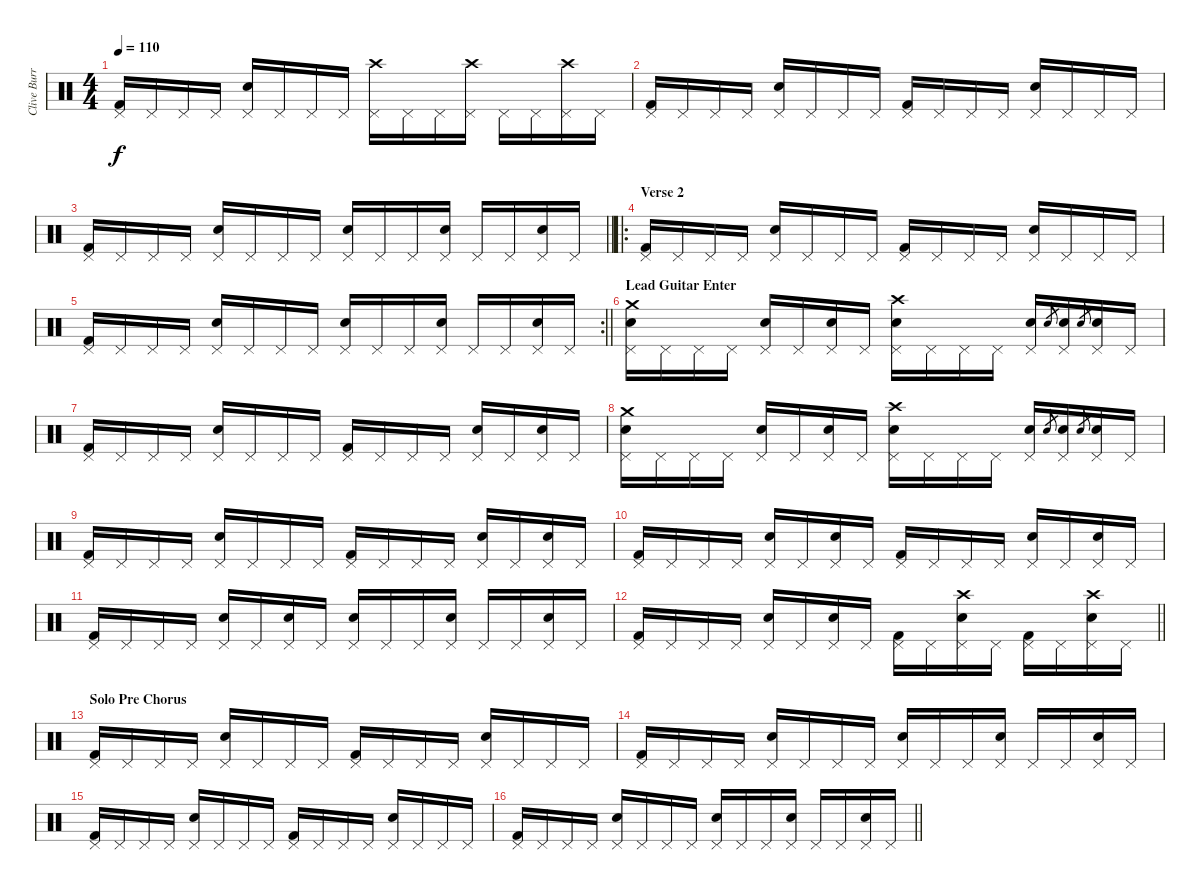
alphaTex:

\track ("Clive Burr" "Clive Burr") {instrument percussion}
\staff {score}
\articulation defaults
\ts (4 4)
\tempo 110
\clef neutral
\ks c
("Pedal Hi-Hat (hit)" "Kick (hit) 2").16{dy f} "Pedal Hi-Hat (hit)".16 "Pedal Hi-Hat (hit)".16 "Pedal Hi-Hat (hit)".16 ("Pedal Hi-Hat (hit)" "Snare (hit) 2").16 "Pedal Hi-Hat (hit)".16 "Pedal Hi-Hat (hit)".16 "Pedal Hi-Hat (hit)".16 ("Pedal Hi-Hat (hit)" "Crash high (hit)").16 "Pedal Hi-Hat (hit)".16 "Pedal Hi-Hat (hit)".16 ("Pedal Hi-Hat (hit)" "Crash high (hit)").16 "Pedal Hi-Hat (hit)".16 "Pedal Hi-Hat (hit)".16 ("Pedal Hi-Hat (hit)" "Crash high (hit)").16 "Pedal Hi-Hat (hit)".16 |
("Pedal Hi-Hat (hit)" "Kick (hit) 2").16 "Pedal Hi-Hat (hit)".16 "Pedal Hi-Hat (hit)".16 "Pedal Hi-Hat (hit)".16 ("Pedal Hi-Hat (hit)" "Snare (hit) 2").16 "Pedal Hi-Hat (hit)".16 "Pedal Hi-Hat (hit)".16 "Pedal Hi-Hat (hit)".16 ("Pedal Hi-Hat (hit)" "Kick (hit) 2").16 "Pedal Hi-Hat (hit)".16 "Pedal Hi-Hat (hit)".16 "Pedal Hi-Hat (hit)".16 ("Pedal Hi-Hat (hit)" "Snare (hit) 2").16 "Pedal Hi-Hat (hit)".16 "Pedal Hi-Hat (hit)".16 "Pedal Hi-Hat (hit)".16 |
\barLineRight lightlight
("Pedal Hi-Hat (hit)" "Kick (hit) 2").16 "Pedal Hi-Hat (hit)".16 "Pedal Hi-Hat (hit)".16 "Pedal Hi-Hat (hit)".16 ("Pedal Hi-Hat (hit)" "Snare (hit) 2").16 "Pedal Hi-Hat (hit)".16 "Pedal Hi-Hat (hit)".16 "Pedal Hi-Hat (hit)".16 ("Pedal Hi-Hat (hit)" "Snare (hit) 2").16 "Pedal Hi-Hat (hit)".16 "Pedal Hi-Hat (hit)".16 ("Pedal Hi-Hat (hit)" "Snare (hit) 2").16 "Pedal Hi-Hat (hit)".16 "Pedal Hi-Hat (hit)".16 ("Pedal Hi-Hat (hit)" "Snare (hit) 2").16 "Pedal Hi-Hat (hit)".16 |
\ro
\section ("" "Verse 2")
("Pedal Hi-Hat (hit)" "Kick (hit) 2").16 "Pedal Hi-Hat (hit)".16 "Pedal Hi-Hat (hit)".16 "Pedal Hi-Hat (hit)".16 ("Pedal Hi-Hat (hit)" "Snare (hit) 2").16 "Pedal Hi-Hat (hit)".16 "Pedal Hi-Hat (hit)".16 "Pedal Hi-Hat (hit)".16 ("Pedal Hi-Hat (hit)" "Kick (hit) 2").16 "Pedal Hi-Hat (hit)".16 "Pedal Hi-Hat (hit)".16 "Pedal Hi-Hat (hit)".16 ("Pedal Hi-Hat (hit)" "Snare (hit) 2").16 "Pedal Hi-Hat (hit)".16 "Pedal Hi-Hat (hit)".16 "Pedal Hi-Hat (hit)".16 |
\rc 2
\barLineRight lightlight
("Pedal Hi-Hat (hit)" "Kick (hit) 2").16 "Pedal Hi-Hat (hit)".16 "Pedal Hi-Hat (hit)".16 "Pedal Hi-Hat (hit)".16 ("Pedal Hi-Hat (hit)" "Snare (hit) 2").16 "Pedal Hi-Hat (hit)".16 "Pedal Hi-Hat (hit)".16 "Pedal Hi-Hat (hit)".16 ("Pedal Hi-Hat (hit)" "Snare (hit) 2").16 "Pedal Hi-Hat (hit)".16 "Pedal Hi-Hat (hit)".16 ("Pedal Hi-Hat (hit)" "Snare (hit) 2").16 "Pedal Hi-Hat (hit)".16 "Pedal Hi-Hat (hit)".16 ("Pedal Hi-Hat (hit)" "Snare (hit) 2").16 "Pedal Hi-Hat (hit)".16 |
\section ("" "Lead Guitar Enter")
("Pedal Hi-Hat (hit)" "Crash medium (hit)" "Snare (hit) 2").16 "Pedal Hi-Hat (hit)".16 "Pedal Hi-Hat (hit)".16 "Pedal Hi-Hat (hit)".16 ("Pedal Hi-Hat (hit)" "Snare (hit) 2").16 "Pedal Hi-Hat (hit)".16 ("Pedal Hi-Hat (hit)" "Snare (hit) 2").16 "Pedal Hi-Hat (hit)".16 ("Pedal Hi-Hat (hit)" "Crash high (hit)" "Snare (hit) 2").16 "Pedal Hi-Hat (hit)".16 "Pedal Hi-Hat (hit)".16 "Pedal Hi-Hat (hit)".16 ("Pedal Hi-Hat (hit)" "Snare (hit) 2").16 "Snare (hit) 2".8{gr} ("Pedal Hi-Hat (hit)" "Snare (hit) 2").16 "Snare (hit) 2".8{gr} ("Pedal Hi-Hat (hit)" "Snare (hit) 2").16 "Pedal Hi-Hat (hit)".16 |
("Pedal Hi-Hat (hit)" "Kick (hit) 2").16 "Pedal Hi-Hat (hit)".16 "Pedal Hi-Hat (hit)".16 "Pedal Hi-Hat (hit)".16 ("Pedal Hi-Hat (hit)" "Snare (hit) 2").16 "Pedal Hi-Hat (hit)".16 "Pedal Hi-Hat (hit)".16 "Pedal Hi-Hat (hit)".16 ("Pedal Hi-Hat (hit)" "Kick (hit) 2").16 "Pedal Hi-Hat (hit)".16 "Pedal Hi-Hat (hit)".16 "Pedal Hi-Hat (hit)".16 ("Pedal Hi-Hat (hit)" "Snare (hit) 2").16 "Pedal Hi-Hat (hit)".16 ("Pedal Hi-Hat (hit)" "Snare (hit) 2").16 "Pedal Hi-Hat (hit)".16 |
("Pedal Hi-Hat (hit)" "Crash medium (hit)" "Snare (hit) 2").16 "Pedal Hi-Hat (hit)".16 "Pedal Hi-Hat (hit)".16 "Pedal Hi-Hat (hit)".16 ("Pedal Hi-Hat (hit)" "Snare (hit) 2").16 "Pedal Hi-Hat (hit)".16 ("Pedal Hi-Hat (hit)" "Snare (hit) 2").16 "Pedal Hi-Hat (hit)".16 ("Pedal Hi-Hat (hit)" "Crash high (hit)" "Snare (hit) 2").16 "Pedal Hi-Hat (hit)".16 "Pedal Hi-Hat (hit)".16 "Pedal Hi-Hat (hit)".16 ("Pedal Hi-Hat (hit)" "Snare (hit) 2").16 "Snare (hit) 2".8{gr} ("Pedal Hi-Hat (hit)" "Snare (hit) 2").16 "Snare (hit) 2".8{gr} ("Pedal Hi-Hat (hit)" "Snare (hit) 2").16 "Pedal Hi-Hat (hit)".16 |
("Pedal Hi-Hat (hit)" "Kick (hit) 2").16 "Pedal Hi-Hat (hit)".16 "Pedal Hi-Hat (hit)".16 "Pedal Hi-Hat (hit)".16 ("Pedal Hi-Hat (hit)" "Snare (hit) 2").16 "Pedal Hi-Hat (hit)".16 "Pedal Hi-Hat (hit)".16 "Pedal Hi-Hat (hit)".16 ("Pedal Hi-Hat (hit)" "Kick (hit) 2").16 "Pedal Hi-Hat (hit)".16 "Pedal Hi-Hat (hit)".16 "Pedal Hi-Hat (hit)".16 ("Pedal Hi-Hat (hit)" "Snare (hit) 2").16 "Pedal Hi-Hat (hit)".16 ("Pedal Hi-Hat (hit)" "Snare (hit) 2").16 "Pedal Hi-Hat (hit)".16 |
("Pedal Hi-Hat (hit)" "Kick (hit) 2").16 "Pedal Hi-Hat (hit)".16 "Pedal Hi-Hat (hit)".16 "Pedal Hi-Hat (hit)".16 ("Pedal Hi-Hat (hit)" "Snare (hit) 2").16 "Pedal Hi-Hat (hit)".16 ("Pedal Hi-Hat (hit)" "Snare (hit) 2").16 "Pedal Hi-Hat (hit)".16 ("Pedal Hi-Hat (hit)" "Kick (hit) 2").16 "Pedal Hi-Hat (hit)".16 "Pedal Hi-Hat (hit)".16 "Pedal Hi-Hat (hit)".16 ("Pedal Hi-Hat (hit)" "Snare (hit) 2").16 "Pedal Hi-Hat (hit)".16 ("Pedal Hi-Hat (hit)" "Snare (hit) 2").16 "Pedal Hi-Hat (hit)".16 |
("Pedal Hi-Hat (hit)" "Kick (hit) 2").16 "Pedal Hi-Hat (hit)".16 "Pedal Hi-Hat (hit)".16 "Pedal Hi-Hat (hit)".16 ("Pedal Hi-Hat (hit)" "Snare (hit) 2").16 "Pedal Hi-Hat (hit)".16 ("Pedal Hi-Hat (hit)" "Snare (hit) 2").16 "Pedal Hi-Hat (hit)".16 ("Pedal Hi-Hat (hit)" "Snare (hit) 2").16 "Pedal Hi-Hat (hit)".16 "Pedal Hi-Hat (hit)".16 ("Pedal Hi-Hat (hit)" "Snare (hit) 2").16 "Pedal Hi-Hat (hit)".16 "Pedal Hi-Hat (hit)".16 ("Pedal Hi-Hat (hit)" "Snare (hit) 2").16 "Pedal Hi-Hat (hit)".16 |
\barLineRight lightlight
("Pedal Hi-Hat (hit)" "Kick (hit) 2").16 "Pedal Hi-Hat (hit)".16 "Pedal Hi-Hat (hit)".16 "Pedal Hi-Hat (hit)".16 ("Pedal Hi-Hat (hit)" "Snare (hit) 2").16 "Pedal Hi-Hat (hit)".16 ("Pedal Hi-Hat (hit)" "Snare (hit) 2").16 "Pedal Hi-Hat (hit)".16 ("Pedal Hi-Hat (hit)" "Kick (hit) 2").16 "Pedal Hi-Hat (hit)".16 ("Pedal Hi-Hat (hit)" "Crash high (hit)" "Snare (hit) 2").16 "Pedal Hi-Hat (hit)".16 ("Pedal Hi-Hat (hit)" "Kick (hit) 2").16 "Pedal Hi-Hat (hit)".16 ("Pedal Hi-Hat (hit)" "Crash high (hit)" "Snare (hit) 2").16 "Pedal Hi-Hat (hit)".16 |
\section ("" "Solo Pre Chorus")
("Pedal Hi-Hat (hit)" "Kick (hit) 2").16 "Pedal Hi-Hat (hit)".16 "Pedal Hi-Hat (hit)".16 "Pedal Hi-Hat (hit)".16 ("Pedal Hi-Hat (hit)" "Snare (hit) 2").16 "Pedal Hi-Hat (hit)".16 "Pedal Hi-Hat (hit)".16 "Pedal Hi-Hat (hit)".16 ("Pedal Hi-Hat (hit)" "Kick (hit) 2").16 "Pedal Hi-Hat (hit)".16 "Pedal Hi-Hat (hit)".16 "Pedal Hi-Hat (hit)".16 ("Pedal Hi-Hat (hit)" "Snare (hit) 2").16 "Pedal Hi-Hat (hit)".16 "Pedal Hi-Hat (hit)".16 "Pedal Hi-Hat (hit)".16 |
("Pedal Hi-Hat (hit)" "Kick (hit) 2").16 "Pedal Hi-Hat (hit)".16 "Pedal Hi-Hat (hit)".16 "Pedal Hi-Hat (hit)".16 ("Pedal Hi-Hat (hit)" "Snare (hit) 2").16 "Pedal Hi-Hat (hit)".16 "Pedal Hi-Hat (hit)".16 "Pedal Hi-Hat (hit)".16 ("Pedal Hi-Hat (hit)" "Snare (hit) 2").16 "Pedal Hi-Hat (hit)".16 "Pedal Hi-Hat (hit)".16 ("Pedal Hi-Hat (hit)" "Snare (hit) 2").16 "Pedal Hi-Hat (hit)".16 "Pedal Hi-Hat (hit)".16 ("Pedal Hi-Hat (hit)" "Snare (hit) 2").16 "Pedal Hi-Hat (hit)".16 |
("Pedal Hi-Hat (hit)" "Kick (hit) 2").16 "Pedal Hi-Hat (hit)".16 "Pedal Hi-Hat (hit)".16 "Pedal Hi-Hat (hit)".16 ("Pedal Hi-Hat (hit)" "Snare (hit) 2").16 "Pedal Hi-Hat (hit)".16 "Pedal Hi-Hat (hit)".16 "Pedal Hi-Hat (hit)".16 ("Pedal Hi-Hat (hit)" "Kick (hit) 2").16 "Pedal Hi-Hat (hit)".16 "Pedal Hi-Hat (hit)".16 "Pedal Hi-Hat (hit)".16 ("Pedal Hi-Hat (hit)" "Snare (hit) 2").16 "Pedal Hi-Hat (hit)".16 "Pedal Hi-Hat (hit)".16 "Pedal Hi-Hat (hit)".16 |
\barLineRight lightlight
("Pedal Hi-Hat (hit)" "Kick (hit) 2").16 "Pedal Hi-Hat (hit)".16 "Pedal Hi-Hat (hit)".16 "Pedal Hi-Hat (hit)".16 ("Pedal Hi-Hat (hit)" "Snare (hit) 2").16 "Pedal Hi-Hat (hit)".16 "Pedal Hi-Hat (hit)".16 "Pedal Hi-Hat (hit)".16 ("Pedal Hi-Hat (hit)" "Snare (hit) 2").16 "Pedal Hi-Hat (hit)".16 "Pedal Hi-Hat (hit)".16 ("Pedal Hi-Hat (hit)" "Snare (hit) 2").16 "Pedal Hi-Hat (hit)".16 "Pedal Hi-Hat (hit)".16 ("Pedal Hi-Hat (hit)" "Snare (hit) 2").16 "Pedal Hi-Hat (hit)".16
